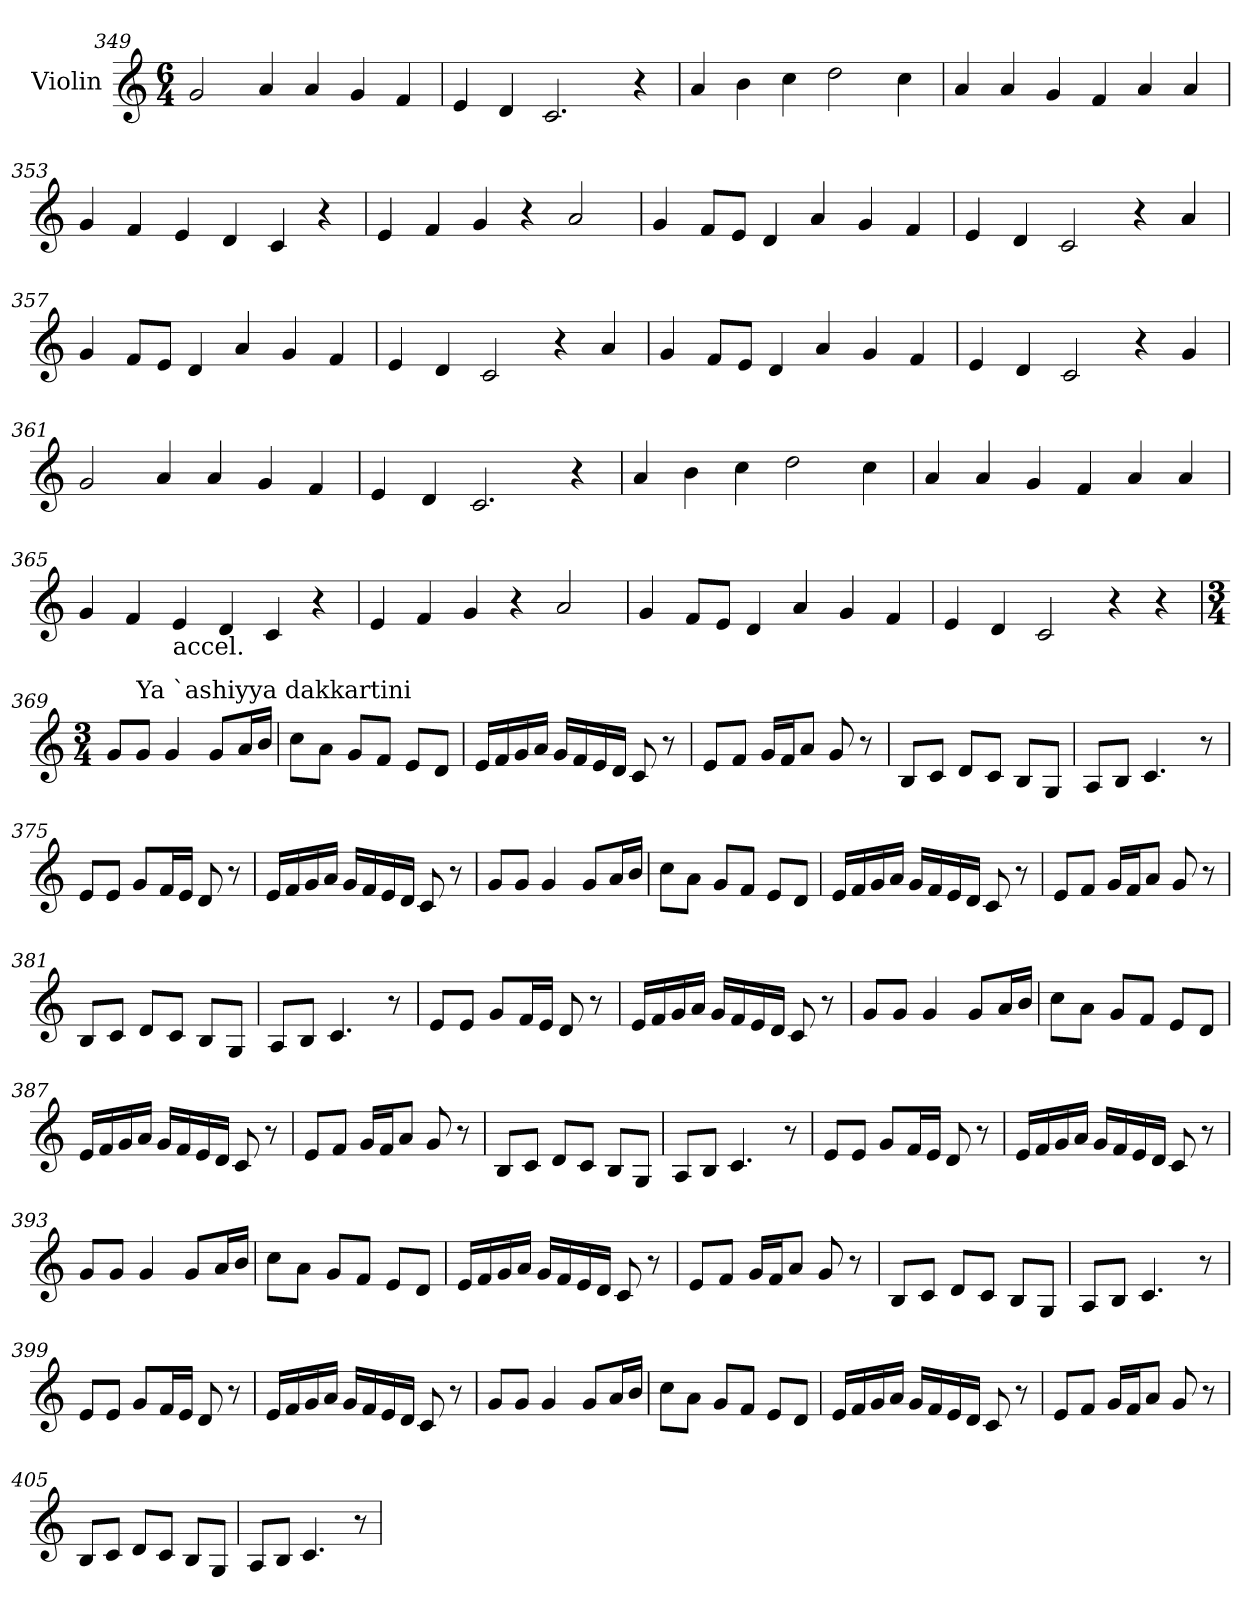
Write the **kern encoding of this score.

**kern
*part1
*staff1
*I"Violin
*clefG2
*k[]
*C:
*M6/4
=349
2g/
4a/
4a/
4g/
4f/
!!LO:PB:g=z
=350
4e/
4d/
2.c/
4r
!!LO:PB:g=z
=351
4a/
4b\
4cc\
2dd\
4cc\
=352
4a/
4a/
4g/
4f/
4a/
4a/
=353
4g/
4f/
4e/
4d/
4c/
4r
!!LO:PB:g=z
=354
4e/
4f/
4g/
4r
2a/
!!LO:PB:g=z
=355
4g/
8f/L
8e/J
4d/
4a/
4g/
4f/
=356
4e/
4d/
2c/
4r
4a/
=357
4g/
8f/L
8e/J
4d/
4a/
4g/
4f/
!!LO:PB:g=z
=358
4e/
4d/
2c/
4r
4a/
!!LO:PB:g=z
=359
4g/
8f/L
8e/J
4d/
4a/
4g/
4f/
=360
4e/
4d/
2c/
4r
4g/
=361
2g/
4a/
4a/
4g/
4f/
!!LO:PB:g=z
=362
4e/
4d/
2.c/
4r
!!LO:PB:g=z
=363
4a/
4b\
4cc\
2dd\
4cc\
=364
4a/
4a/
4g/
4f/
4a/
4a/
=365
4g/
4f/
!LO:TX:b:t=accel.
4e/
4d/
4c/
4r
!!LO:PB:g=z
=366
4e/
4f/
4g/
4r
2a/
!!LO:PB:g=z
=367
4g/
8f/L
8e/J
4d/
4a/
4g/
4f/
=368
4e/
4d/
2c/
4r
4r
=369
*M3/4
*MM80
8g/L
!LO:TX:a:t=Ya `ashiyya dakkartini
8g/J
4g/
8g/L
16a/L
16b/JJ
!!LO:PB:g=z
=370
8cc\L
8a\J
8g/L
8f/J
8e/L
8d/J
!!LO:PB:g=z
=371
16e/LL
16f/
16g/
16a/JJ
16g/LL
16f/
16e/
16d/JJ
8c/
8r
!!LO:PB:g=z
=372
8e/L
8f/J
16g/LL
16f/J
8a/J
8g/
8r
=373
8B/L
8c/J
8d/L
8c/J
8B/L
8G/J
=374
8A/L
8B/J
4.c/
8r
=375
8e/L
8e/J
8g/L
16f/L
16e/JJ
8d/
8r
!!LO:PB:g=z
=376
16e/LL
16f/
16g/
16a/JJ
16g/LL
16f/
16e/
16d/JJ
8c/
8r
!!LO:PB:g=z
=377
8g/L
8g/J
4g/
8g/L
16a/L
16b/JJ
=378
8cc\L
8a\J
8g/L
8f/J
8e/L
8d/J
!!LO:PB:g=z
=379
16e/LL
16f/
16g/
16a/JJ
16g/LL
16f/
16e/
16d/JJ
8c/
8r
!!LO:PB:g=z
=380
8e/L
8f/J
16g/LL
16f/J
8a/J
8g/
8r
=381
8B/L
8c/J
8d/L
8c/J
8B/L
8G/J
=382
8A/L
8B/J
4.c/
8r
=383
8e/L
8e/J
8g/L
16f/L
16e/JJ
8d/
8r
!!LO:PB:g=z
=384
16e/LL
16f/
16g/
16a/JJ
16g/LL
16f/
16e/
16d/JJ
8c/
8r
!!LO:PB:g=z
=385
8g/L
8g/J
4g/
8g/L
16a/L
16b/JJ
=386
8cc\L
8a\J
8g/L
8f/J
8e/L
8d/J
!!LO:PB:g=z
=387
16e/LL
16f/
16g/
16a/JJ
16g/LL
16f/
16e/
16d/JJ
8c/
8r
!!LO:PB:g=z
=388
8e/L
8f/J
16g/LL
16f/J
8a/J
8g/
8r
=389
8B/L
8c/J
8d/L
8c/J
8B/L
8G/J
=390
8A/L
8B/J
4.c/
8r
=391
8e/L
8e/J
8g/L
16f/L
16e/JJ
8d/
8r
!!LO:PB:g=z
=392
16e/LL
16f/
16g/
16a/JJ
16g/LL
16f/
16e/
16d/JJ
8c/
8r
!!LO:PB:g=z
=393
8g/L
8g/J
4g/
8g/L
16a/L
16b/JJ
=394
8cc\L
8a\J
8g/L
8f/J
8e/L
8d/J
!!LO:PB:g=z
=395
16e/LL
16f/
16g/
16a/JJ
16g/LL
16f/
16e/
16d/JJ
8c/
8r
!!LO:PB:g=z
=396
8e/L
8f/J
16g/LL
16f/J
8a/J
8g/
8r
=397
8B/L
8c/J
8d/L
8c/J
8B/L
8G/J
=398
8A/L
8B/J
4.c/
8r
=399
8e/L
8e/J
8g/L
16f/L
16e/JJ
8d/
8r
!!LO:PB:g=z
=400
16e/LL
16f/
16g/
16a/JJ
16g/LL
16f/
16e/
16d/JJ
8c/
8r
!!LO:PB:g=z
=401
8g/L
8g/J
4g/
8g/L
16a/L
16b/JJ
=402
8cc\L
8a\J
8g/L
8f/J
8e/L
8d/J
!!LO:PB:g=z
=403
16e/LL
16f/
16g/
16a/JJ
16g/LL
16f/
16e/
16d/JJ
8c/
8r
=404
8e/L
8f/J
16g/LL
16f/J
8a/J
8g/
8r
=405
8B/L
8c/J
8d/L
8c/J
8B/L
8G/J
=406
8A/L
8B/J
4.c/
8r
=
*-
